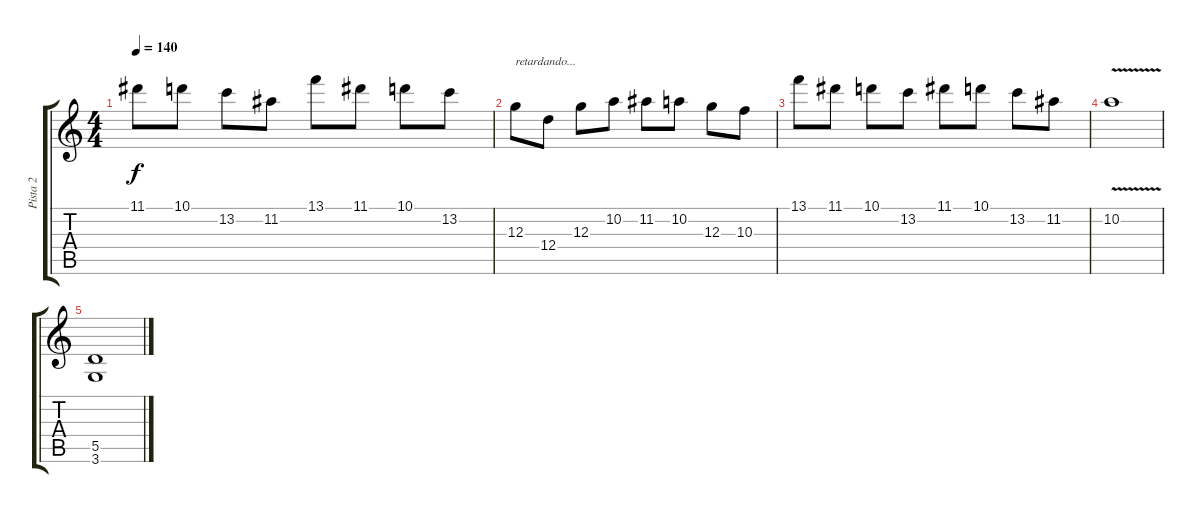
\track ("Pista 2" "Pista 2") {instrument distortionguitar}
\staff {score tabs}
\tuning (E4 B3 G3 D3 A2 E2) {hide}
\ts (4 4)
\tempo 140
\clef g2
\ks c
11.1.8{dy f} 10.1.8 13.2.8 11.2.8 13.1.8 11.1.8 10.1.8 13.2.8 |
12.3.8{txt "retardando..."} 12.4.8 12.3.8 10.2.8 11.2.8 10.2.8 12.3.8 10.3.8 |
13.1.8 11.1.8 10.1.8 13.2.8 11.1.8 10.1.8 13.2.8 11.2.8 |
10.2{v}.1 |
(5.5 3.6).1
